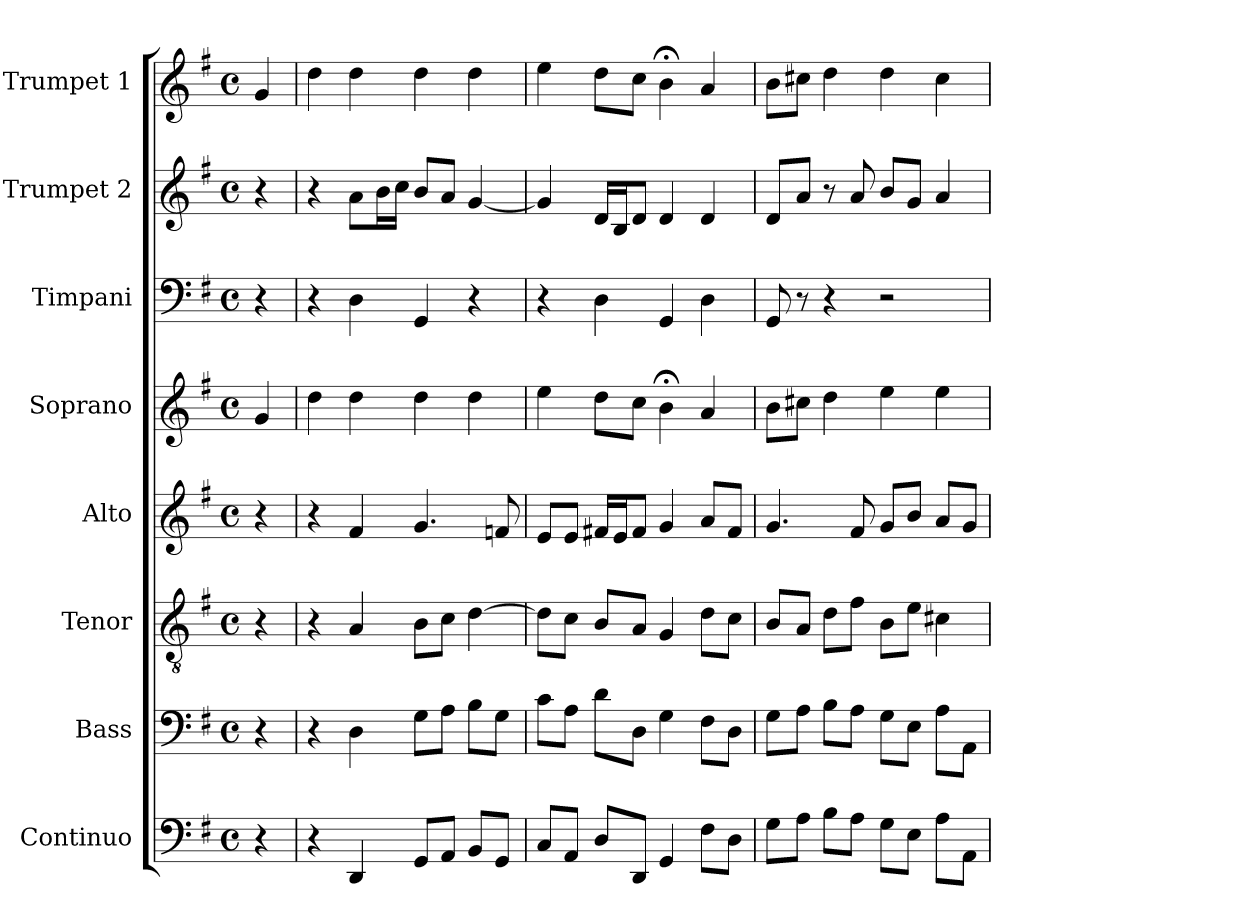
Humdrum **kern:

**kern	**kern	**kern	**kern	**kern	**kern	**kern	**kern
*part8	*part7	*part6	*part5	*part4	*part3	*part2	*part1
*staff8	*staff7	*staff6	*staff5	*staff4	*staff3	*staff2	*staff1
*I"Continuo	*I"Bass	*I"Tenor	*I"Alto	*I"Soprano	*I"Timpani	*I"Trumpet 2	*I"Trumpet 1
*	*I'B.	*I'T.	*I'A.	*I'S.	*	*	*
*clefF4	*clefF4	*clefGv2	*clefG2	*clefG2	*clefF4	*clefG2	*clefG2
*k[f#]	*k[f#]	*k[f#]	*k[f#]	*k[f#]	*k[f#]	*k[f#]	*k[f#]
*G:	*G:	*G:	*G:	*G:	*G:	*G:	*G:
*M4/4	*M4/4	*M4/4	*M4/4	*M4/4	*M4/4	*M4/4	*M4/4
*met(c)	*met(c)	*met(c)	*met(c)	*met(c)	*met(c)	*met(c)	*met(c)
*MM86	*MM86	*MM86	*MM86	*MM86	*MM86	*MM86	*MM86
=	=	=	=	=	=	=	=
4r	4r	4r	4r	4g/	4r	4r	4g/
=1	=1	=1	=1	=1	=1	=1	=1
4r	4r	4r	4r	4dd\	4r	4r	4dd\
4DD/	4D\	4A/	4f#/	4dd\	4D\	8a\L	4dd\
.	.	.	.	.	.	16b\L	.
.	.	.	.	.	.	16cc\JJ	.
8GG/L	8G\L	8B\L	4.g/	4dd\	4GG/	8b/L	4dd\
8AA/J	8A\J	8c\J	.	.	.	8a/J	.
8BB/L	8B\L	[4d\	.	4dd\	4r	[4g/	4dd\
8GG/J	8G\J	.	8fn/	.	.	.	.
=2	=2	=2	=2	=2	=2	=2	=2
8C/L	8c\L	8d\L]	8e/L	4ee\	4r	4g/]	4ee\
8AA/J	8A\J	8c\J	8e/J	.	.	.	.
8D/L	8d\L	8B/L	16f#X/LL	8dd\L	4D\	16d/LL	8dd\L
.	.	.	16e/J	.	.	16B/J	.
8DD/J	8D\J	8A/J	8f#/J	8cc\J	.	8d/J	8cc\J
4GG/	4G\	4G/	4g/	4b;<\	4GG/	4d/	4b;<\
8F#\L	8F#\L	8d\L	8a/L	4a/	4D\	4d/	4a/
8D\J	8D\J	8c\J	8f#/J	.	.	.	.
=3	=3	=3	=3	=3	=3	=3	=3
8G\L	8G\L	8B/L	4.g/	8b\L	8GG/	8d/L	8b\L
8A\J	8A\J	8A/J	.	8cc#X\J	8r	8a/J	8cc#X\J
8B\L	8B\L	8d\L	.	4dd\	4r	8r	4dd\
8A\J	8A\J	8f#\J	8f#/	.	.	8a/	.
8G\L	8G\L	8B\L	8g/L	4ee\	2r	8b/L	4dd\
8E\J	8E\J	8e\J	8b/J	.	.	8g/J	.
8A\L	8A\L	4c#X\	8a/L	4ee\	.	4a/	4cc#\
8AA\J	8AA\J	.	8g/J	.	.	.	.
=	=	=	=	=	=	=	=
*-	*-	*-	*-	*-	*-	*-	*-
